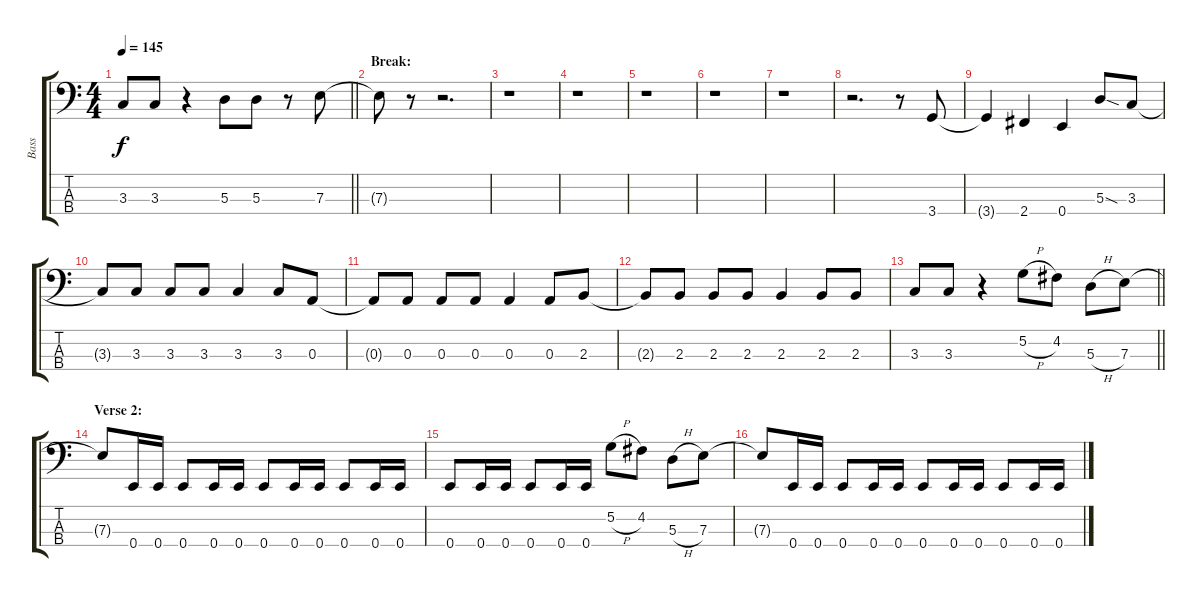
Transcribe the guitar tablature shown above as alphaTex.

\track ("Bass" "Bass") {instrument electricbasspick}
\staff {score tabs}
\tuning (G2 D2 A1 E1) {hide}
\ts (4 4)
\tempo 145
\clef f4
\barLineRight lightlight
\ks c
3.3.8{dy f} 3.3.8 r.4 5.3.8 5.3.8 r.8 7.3.8 |
\section ("" "Break:")
7.3{t}.8 r.8 r.2{d} |
r.1 |
r.1 |
r.1 |
r.1 |
r.1 |
r.2{d} r.8 3.4.8 |
3.4{t}.4 2.4.4 0.4.4 5.3{sod}.8 3.3.8 |
3.3{t}.8 3.3.8 3.3.8 3.3.8 3.3.4 3.3.8 0.3.8 |
0.3{t}.8 0.3.8 0.3.8 0.3.8 0.3.4 0.3.8 2.3.8 |
2.3{t}.8 2.3.8 2.3.8 2.3.8 2.3.4 2.3.8 2.3.8 |
\barLineRight lightlight
3.3.8 3.3.8 r.4 5.2{h}.8 4.2.8 5.3{h}.8 7.3.8 |
\section ("" "Verse 2:")
7.3{t}.8 0.4.16 0.4.16 0.4.8 0.4.16 0.4.16 0.4.8 0.4.16 0.4.16 0.4.8 0.4.16 0.4.16 |
0.4.8 0.4.16 0.4.16 0.4.8 0.4.16 0.4.16 5.2{h}.8 4.2.8 5.3{h}.8 7.3.8 |
7.3{t}.8 0.4.16 0.4.16 0.4.8 0.4.16 0.4.16 0.4.8 0.4.16 0.4.16 0.4.8 0.4.16 0.4.16
